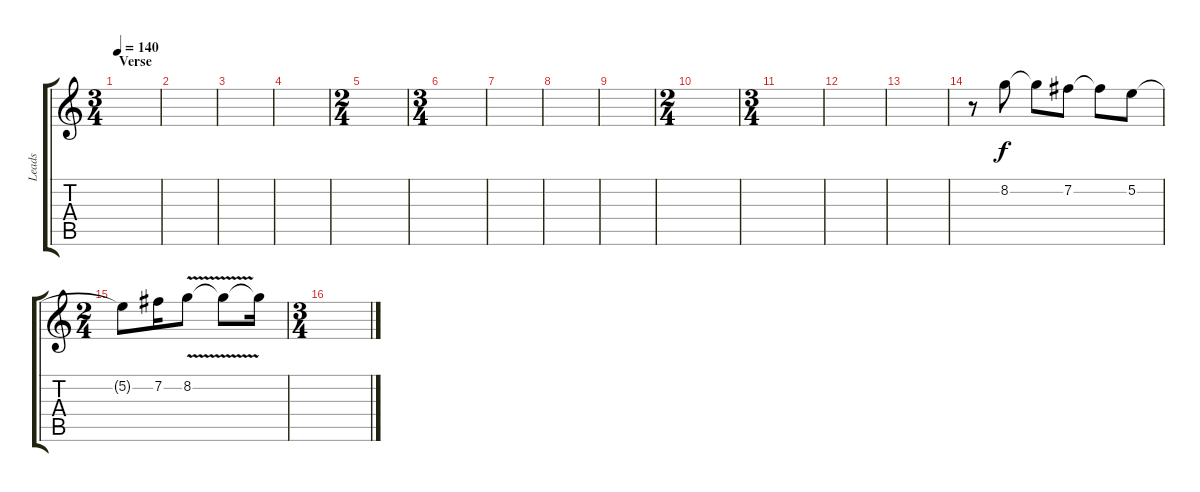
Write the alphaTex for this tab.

\track ("Leads" "Leads") {instrument distortionguitar}
\staff {score tabs}
\tuning (E4 B3 G3 D3 A2 E2) {hide}
\ts (3 4)
\section ("" "Verse")
\tempo 140
\clef g2
\ks c
|
|
|
|
\ts (2 4)
|
\ts (3 4)
|
|
|
|
\ts (2 4)
|
\ts (3 4)
|
|
|
r.8 8.2.8{volume 12} 8.2{t}.8 7.2.8 7.2{t}.8 5.2.8 |
\ts (2 4)
5.2{t}.8 7.2.16 8.2{v}.8 8.2{t}.8 8.2{t}.16 |
\ts (3 4)
